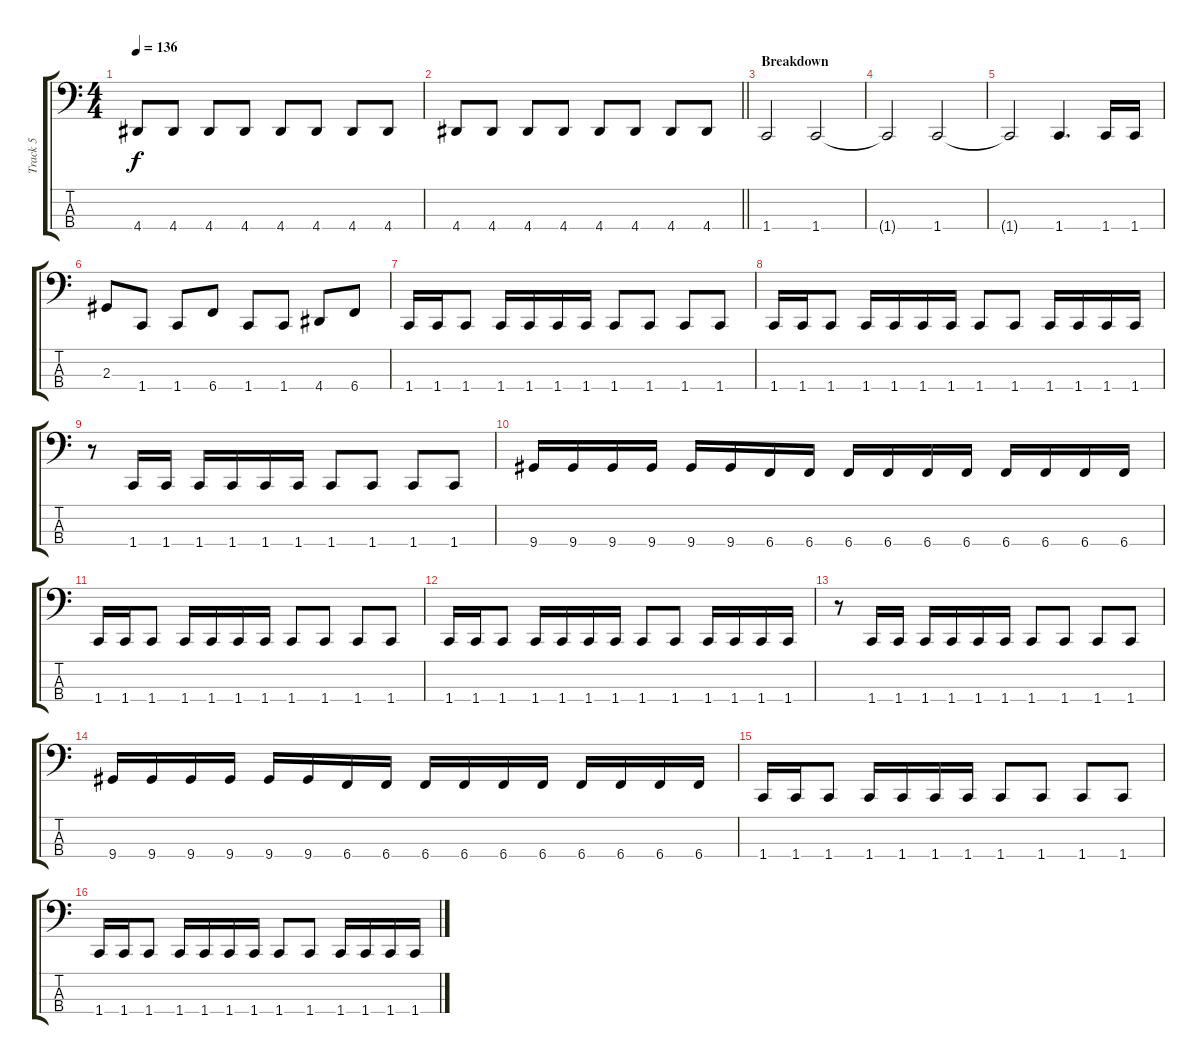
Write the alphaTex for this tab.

\track ("Track 5" "Track 5") {instrument electricbasspick}
\staff {score tabs}
\tuning (E2 B1 Gb1 B0) {hide}
\ts (4 4)
\tempo 136
\clef f4
\ks c
4.4.8{dy f} 4.4.8 4.4.8 4.4.8 4.4.8 4.4.8 4.4.8 4.4.8 |
\barLineRight lightlight
4.4.8 4.4.8 4.4.8 4.4.8 4.4.8 4.4.8 4.4.8 4.4.8 |
\section ("" "Breakdown")
1.4.2 1.4.2 |
1.4{t}.2 1.4.2 |
1.4{t}.2 1.4.4{d} 1.4.16 1.4.16 |
2.3.8 1.4.8 1.4.8 6.4.8 1.4.8 1.4.8 4.4.8 6.4.8 |
1.4.16 1.4.16 1.4.8 1.4.16 1.4.16 1.4.16 1.4.16 1.4.8 1.4.8 1.4.8 1.4.8 |
1.4.16 1.4.16 1.4.8 1.4.16 1.4.16 1.4.16 1.4.16 1.4.8 1.4.8 1.4.16 1.4.16 1.4.16 1.4.16 |
r.8 1.4.16 1.4.16 1.4.16 1.4.16 1.4.16 1.4.16 1.4.8 1.4.8 1.4.8 1.4.8 |
9.4.16 9.4.16 9.4.16 9.4.16 9.4.16 9.4.16 6.4.16 6.4.16 6.4.16 6.4.16 6.4.16 6.4.16 6.4.16 6.4.16 6.4.16 6.4.16 |
1.4.16 1.4.16 1.4.8 1.4.16 1.4.16 1.4.16 1.4.16 1.4.8 1.4.8 1.4.8 1.4.8 |
1.4.16 1.4.16 1.4.8 1.4.16 1.4.16 1.4.16 1.4.16 1.4.8 1.4.8 1.4.16 1.4.16 1.4.16 1.4.16 |
r.8 1.4.16 1.4.16 1.4.16 1.4.16 1.4.16 1.4.16 1.4.8 1.4.8 1.4.8 1.4.8 |
9.4.16 9.4.16 9.4.16 9.4.16 9.4.16 9.4.16 6.4.16 6.4.16 6.4.16 6.4.16 6.4.16 6.4.16 6.4.16 6.4.16 6.4.16 6.4.16 |
1.4.16 1.4.16 1.4.8 1.4.16 1.4.16 1.4.16 1.4.16 1.4.8 1.4.8 1.4.8 1.4.8 |
1.4.16 1.4.16 1.4.8 1.4.16 1.4.16 1.4.16 1.4.16 1.4.8 1.4.8 1.4.16 1.4.16 1.4.16 1.4.16
